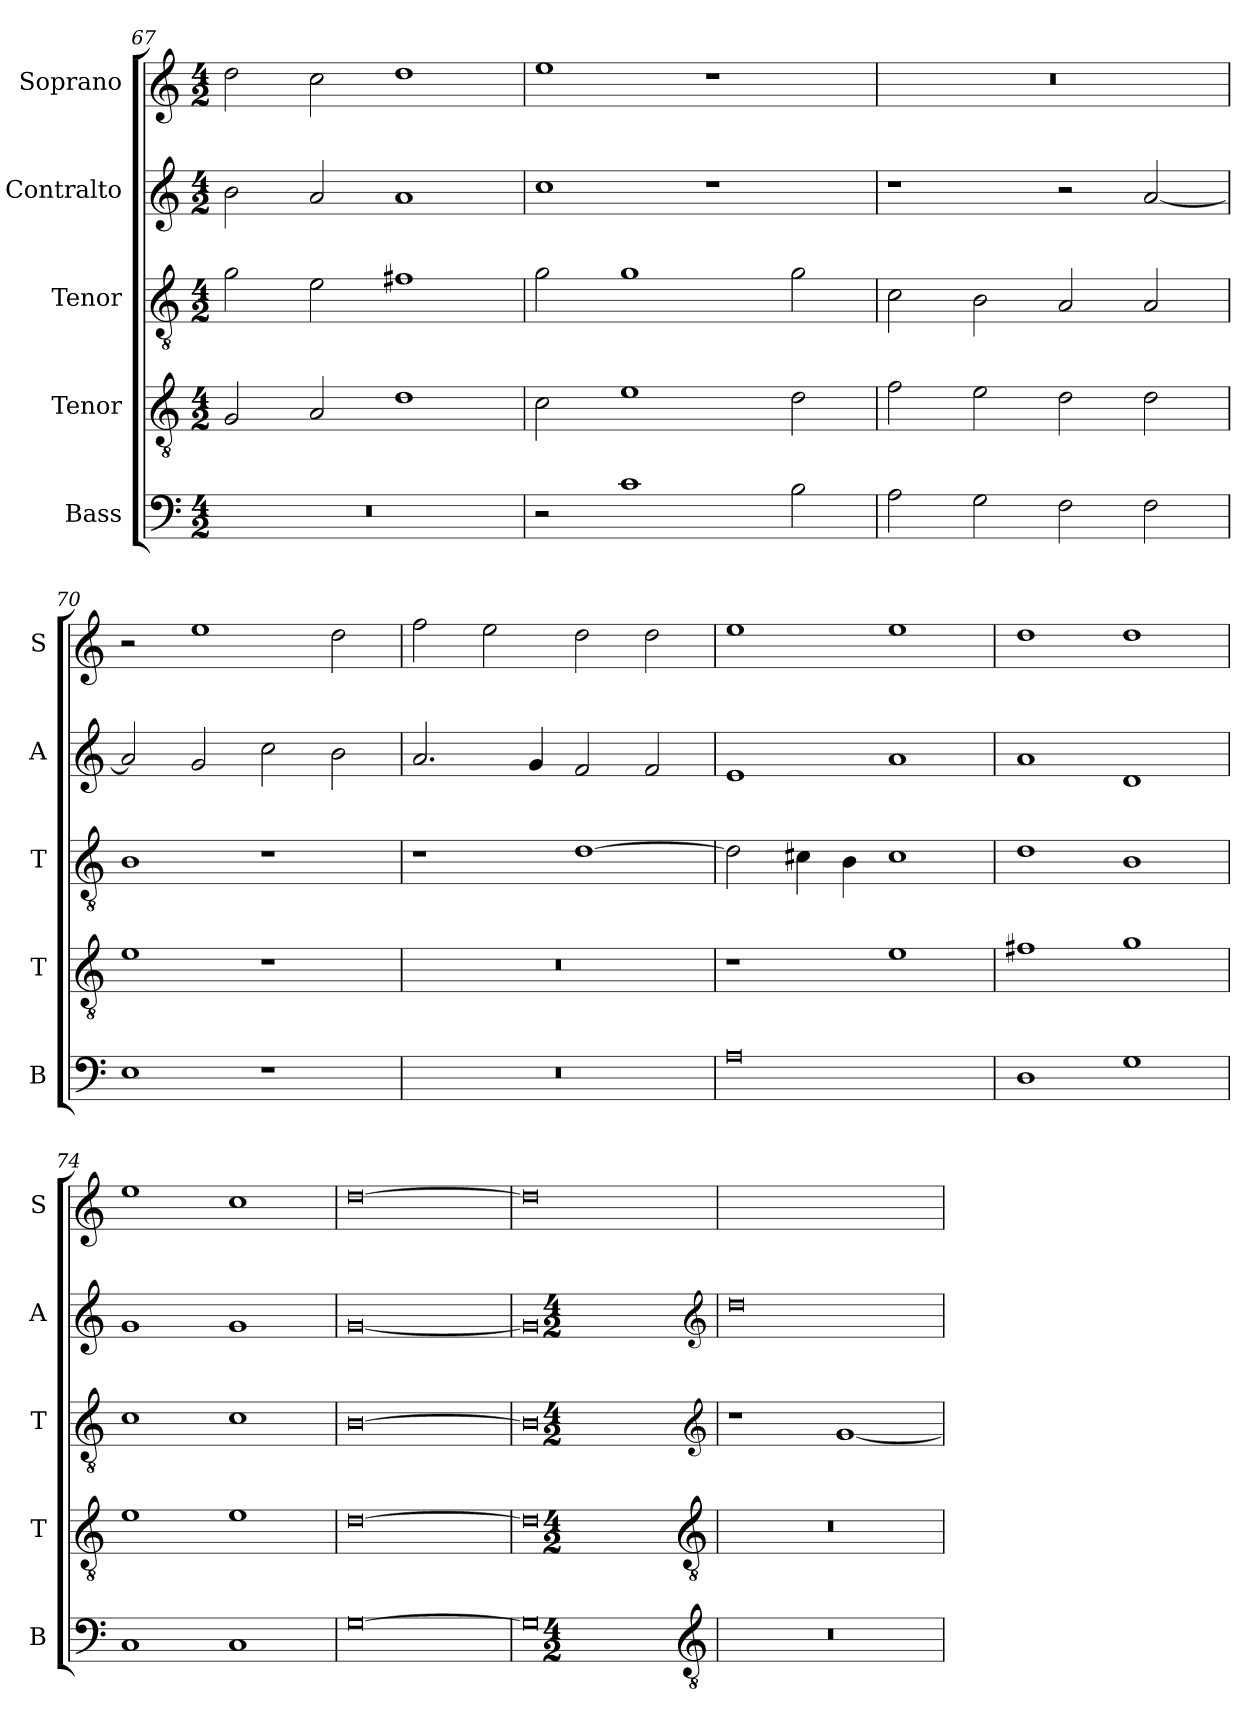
**kern	**kern	**kern	**kern	**kern
*part5	*part4	*part3	*part2	*part1
*staff5	*staff4	*staff3	*staff2	*staff1
*I"Bass	*I"Tenor	*I"Tenor	*I"Contralto	*I"Soprano
*I'B	*I'T	*I'T	*I'A	*I'S
*clefF4	*clefGv2	*clefGv2	*clefG2	*clefG2
*k[]	*k[]	*k[]	*k[]	*k[]
*C:ion	*C:ion	*C:ion	*C:ion	*C:ion
*M4/2	*M4/2	*M4/2	*M4/2	*M4/2
=67	=67	=67	=67	=67
0r	2G	2g	2b	2dd
.	2A	2e	2a	2cc
.	1d	1f#X	1a	1dd
=68	=68	=68	=68	=68
2r	2c	2g	1cc	1ee
1c	1e	1g	.	.
.	.	.	1r	1r
2B	2d	2g	.	.
=69	=69	=69	=69	=69
2A	2f	2c	1r	0r
2G	2e	2B	.	.
2F	2d	2A	2r	.
2F	2d	2A	[2a	.
=70	=70	=70	=70	=70
1E	1e	1B	2a]	2r
.	.	.	2g	1ee
1r	1r	1r	2cc	.
.	.	.	2b	2dd
=71	=71	=71	=71	=71
0r	0r	1r	2.a	2ff
.	.	.	.	2ee
.	.	.	4g	.
.	.	[1d	2f	2dd
.	.	.	2f	2dd
=72	=72	=72	=72	=72
0A	1r	2d]	1e	1ee
.	.	4c#X	.	.
.	.	4B	.	.
.	1e	1c#	1a	1ee
=73	=73	=73	=73	=73
1D	1f#X	1d	1a	1dd
1G	1g	1B	1d	1dd
=74	=74	=74	=74	=74
1C	1e	1c	1g	1ee
1C	1e	1c	1g	1cc
=75	=75	=75	=75	=75
[0G	[0d	[0B	[0g	[0dd
=76	=76	=76	=76	=76
0G]	0d]	0B]	0g]	0dd]
*clefGv2	*clefGv2	*clefG2	*clefG2	*
*k[]	*k[]	*k[]	*k[]	*
*C:ion	*C:ion	*C:ion	*C:ion	*
*M4/2	*M4/2	*M4/2	*M4/2	*
=77	=77	=77	=77	=77
0r	0r	1r	0dd	0ryy
.	.	[1g	.	.
=	=	=	=	=
*-	*-	*-	*-	*-
